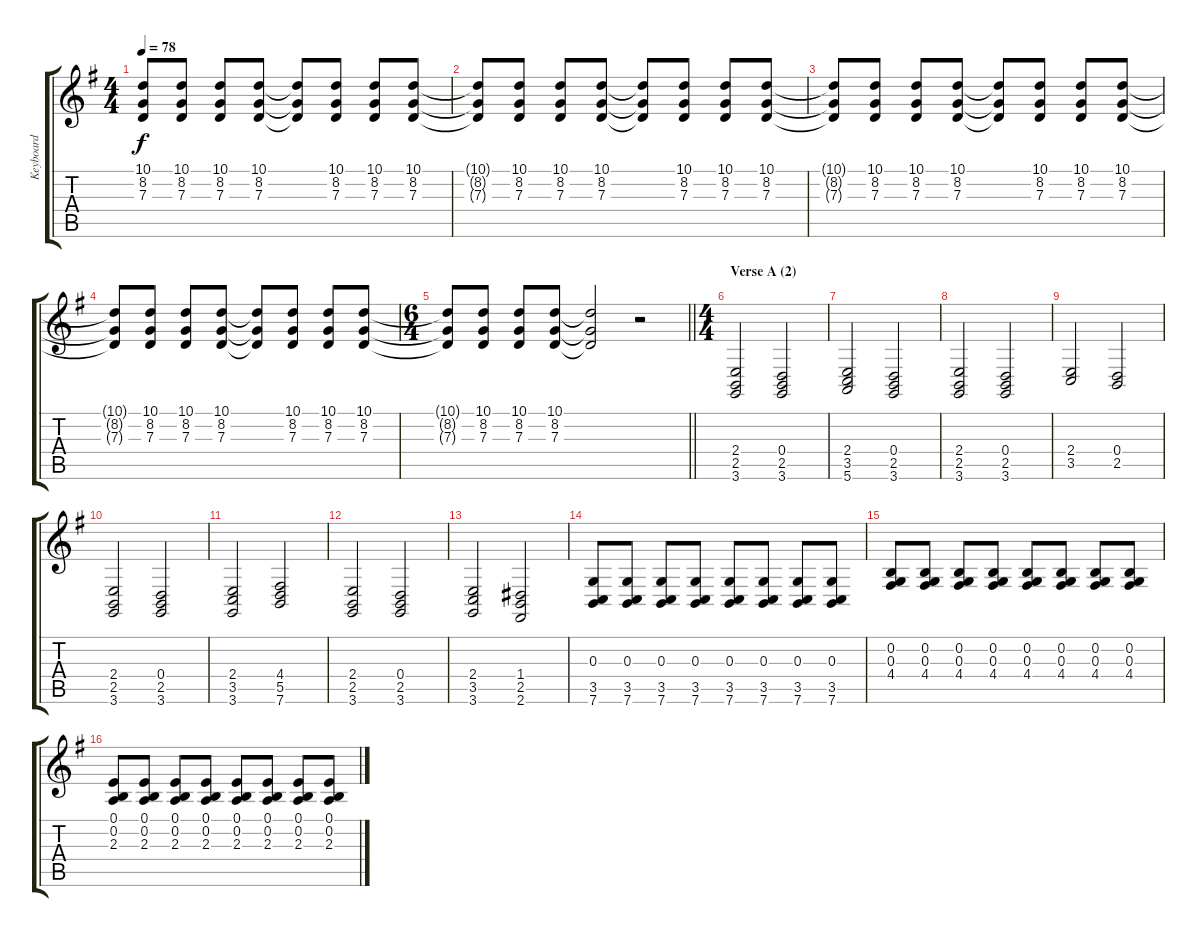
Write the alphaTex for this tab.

\track ("Keyboard" "Keyboard") {instrument stringensemble1}
\staff {score tabs}
\tuning (E4 B3 G3 D3 A2 E2) {hide}
\ts (4 4)
\tempo 78
\clef g2
\ks g
(10.1{t} 8.2{t} 7.3{t}).8{dy f} (10.1 8.2 7.3).8 (10.1 8.2 7.3).8 (10.1 8.2 7.3).8 (10.1{t} 8.2{t} 7.3{t}).8 (10.1 8.2 7.3).8 (10.1 8.2 7.3).8 (10.1 8.2 7.3).8 |
(10.1{t} 8.2{t} 7.3{t}).8 (10.1 8.2 7.3).8 (10.1 8.2 7.3).8 (10.1 8.2 7.3).8 (10.1{t} 8.2{t} 7.3{t}).8 (10.1 8.2 7.3).8 (10.1 8.2 7.3).8 (10.1 8.2 7.3).8 |
(10.1{t} 8.2{t} 7.3{t}).8 (10.1 8.2 7.3).8 (10.1 8.2 7.3).8 (10.1 8.2 7.3).8 (10.1{t} 8.2{t} 7.3{t}).8 (10.1 8.2 7.3).8 (10.1 8.2 7.3).8 (10.1 8.2 7.3).8 |
(10.1{t} 8.2{t} 7.3{t}).8 (10.1 8.2 7.3).8 (10.1 8.2 7.3).8 (10.1 8.2 7.3).8 (10.1{t} 8.2{t} 7.3{t}).8 (10.1 8.2 7.3).8 (10.1 8.2 7.3).8 (10.1 8.2 7.3).8 |
\ts (6 4)
\barLineRight lightlight
(10.1{t} 8.2{t} 7.3{t}).8 (10.1 8.2 7.3).8 (10.1 8.2 7.3).8 (10.1 8.2 7.3).8 (10.1{t} 8.2{t} 7.3{t}).2 r.2 |
\ts (4 4)
\section ("" "Verse A (2)")
(2.4 2.5 3.6).2 (0.4 2.5 3.6).2 |
(2.4 3.5 5.6).2 (0.4 2.5 3.6).2 |
(2.4 2.5 3.6).2 (0.4 2.5 3.6).2 |
(2.4 3.5).2 (0.4 2.5).2 |
(2.4 2.5 3.6).2 (0.4 2.5 3.6).2 |
(2.4 3.5 3.6).2 (4.4 5.5 7.6).2 |
(2.4 2.5 3.6).2 (0.4 2.5 3.6).2 |
(2.4 3.5 3.6).2 (1.4 2.5 2.6).2 |
(0.3 3.5 7.6).8 (0.3 3.5 7.6).8 (0.3 3.5 7.6).8 (0.3 3.5 7.6).8 (0.3 3.5 7.6).8 (0.3 3.5 7.6).8 (0.3 3.5 7.6).8 (0.3 3.5 7.6).8 |
(0.2 0.3 4.4).8 (0.2 0.3 4.4).8 (0.2 0.3 4.4).8 (0.2 0.3 4.4).8 (0.2 0.3 4.4).8 (0.2 0.3 4.4).8 (0.2 0.3 4.4).8 (0.2 0.3 4.4).8 |
(0.1 0.2 2.3).8 (0.1 0.2 2.3).8 (0.1 0.2 2.3).8 (0.1 0.2 2.3).8 (0.1 0.2 2.3).8 (0.1 0.2 2.3).8 (0.1 0.2 2.3).8 (0.1 0.2 2.3).8
